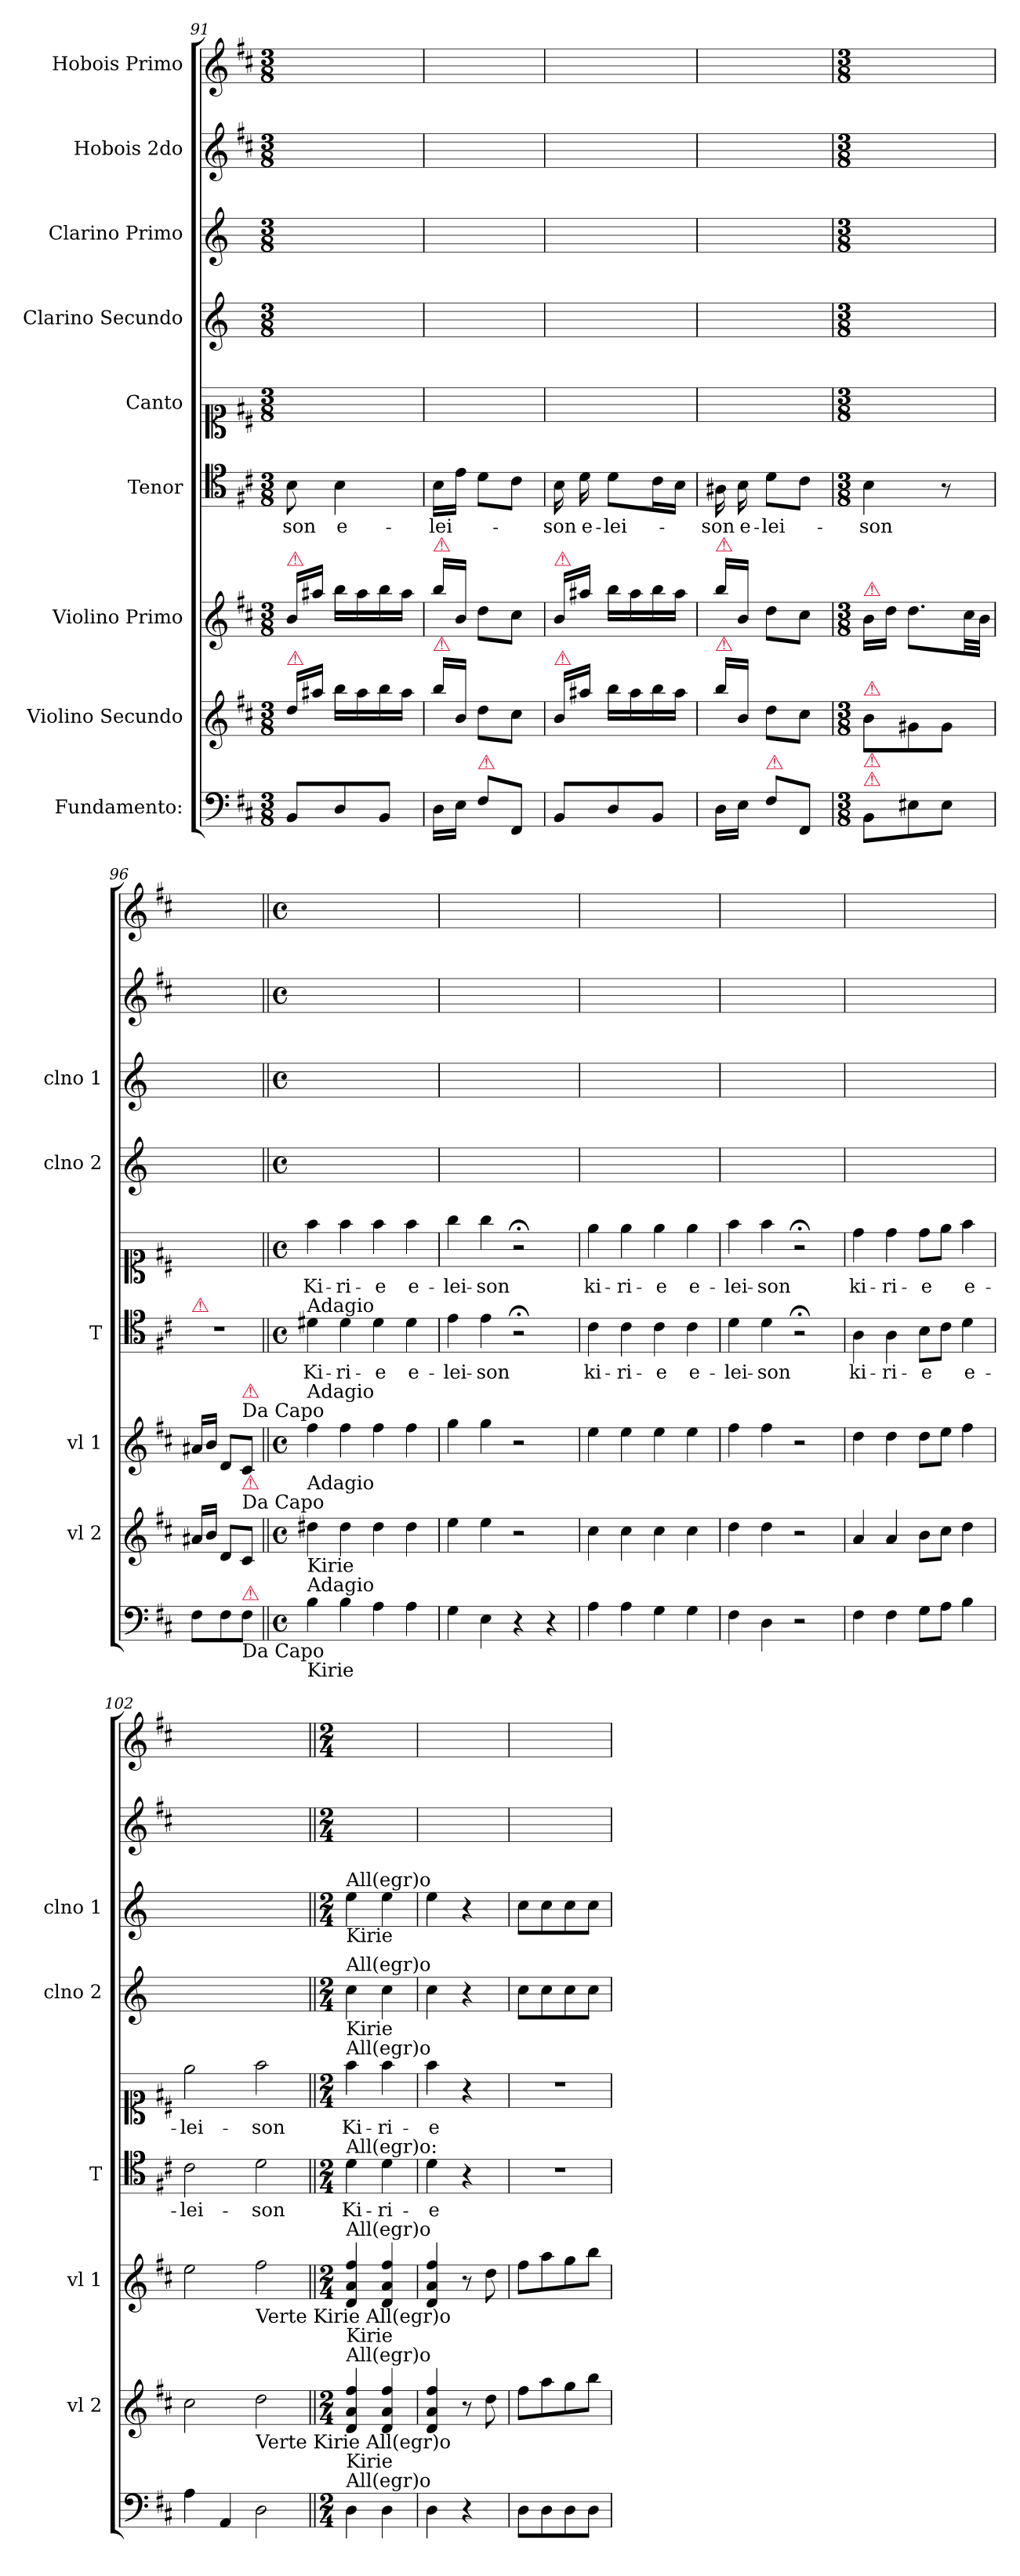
**kern	**kern	**kern	**kern	**text	**kern	**text	**kern	**kern	**kern	**kern
*part9	*part8	*part7	*part6	*part6	*part5	*part5	*part4	*part3	*part2	*part1
*staff9	*staff8	*staff7	*staff6	*staff6	*staff5	*staff5	*staff4	*staff3	*staff2	*staff1
*I"Fundamento:	*I"Violino Secundo	*I"Violino Primo	*I"Tenor	*	*I"Canto	*	*I"Clarino Secundo	*I"Clarino Primo	*I"Hobois 2do	*I"Hobois Primo
*	*I'vl 2	*I'vl 1	*I'T	*	*	*	*I'clno 2	*I'clno 1	*	*
*clefF4	*clefG2	*clefG2	*clefC4	*	*clefC1	*	*clefG2	*clefG2	*clefG2	*clefG2
*	*	*	*	*	*	*	*ITrd-1c-2	*ITrd-1c-2	*	*
*k[f#c#]	*k[f#c#]	*k[f#c#]	*k[f#c#]	*	*k[f#c#]	*	*k[f#c#]	*k[f#c#]	*k[f#c#]	*k[f#c#]
*M3/8	*M3/8	*M3/8	*M3/8	*	*M3/8	*	*M3/8	*M3/8	*M3/8	*M3/8
=91	=91	=91	=91	=91	=91	=91	=91	=91	=91	=91
!	!	!LO:TX:a:color=crimson:t=⚠	!	!	!	!	!	!	!	!
!	!LO:TX:a:color=crimson:t=⚠	!	!	!	!	!	!	!	!	!
8BB/L	16dd/LL	16b/LL	8B\	-son	4.ryy	.	4.ryy	4.ryy	4.ryy	4.ryy
.	16aa#X\JJ	16aa#X\JJ	.	.	.	.	.	.	.	.
8D/	16bb\LL	16bb\LL	4B\	e-	.	.	.	.	.	.
.	16aa#\	16aa#\	.	.	.	.	.	.	.	.
8BB/J	16bb\	16bb\	.	.	.	.	.	.	.	.
.	16aa#\JJ	16aa#\JJ	.	.	.	.	.	.	.	.
=92	=92	=92	=92	=92	=92	=92	=92	=92	=92	=92
!	!	!LO:TX:a:color=crimson:t=⚠	!	!	!	!	!	!	!	!
!	!LO:TX:a:color=crimson:t=⚠	!	!	!	!	!	!	!	!	!
16D\LL	16bb\LL	16bb\LL	16B\LL	-lei-	4.ryy	.	4.ryy	4.ryy	4.ryy	4.ryy
16E\JJ	16b/JJ	16b/JJ	16e\JJ	.	.	.	.	.	.	.
!LO:TX:a:color=crimson:t=⚠	!	!	!	!	!	!	!	!	!	!
8F#\L	8dd\L	8dd\L	8d\L	.	.	.	.	.	.	.
8FF#/J	8cc#\J	8cc#\J	8c#\J	.	.	.	.	.	.	.
=93	=93	=93	=93	=93	=93	=93	=93	=93	=93	=93
!	!	!LO:TX:a:color=crimson:t=⚠	!	!	!	!	!	!	!	!
!	!LO:TX:a:color=crimson:t=⚠	!	!	!	!	!	!	!	!	!
8BB/L	16b/LL	16b/LL	16B\	-son	4.ryy	.	4.ryy	4.ryy	4.ryy	4.ryy
.	16aa#X\JJ	16aa#X\JJ	16d\	e-	.	.	.	.	.	.
8D/	16bb\LL	16bb\LL	8d\L	-lei-	.	.	.	.	.	.
.	16aa#\	16aa#\	.	.	.	.	.	.	.	.
8BB/J	16bb\	16bb\	16c#\L	.	.	.	.	.	.	.
.	16aa#\JJ	16aa#\JJ	16B\JJ	.	.	.	.	.	.	.
=94	=94	=94	=94	=94	=94	=94	=94	=94	=94	=94
!	!	!LO:TX:a:color=crimson:t=⚠	!	!	!	!	!	!	!	!
!	!LO:TX:a:color=crimson:t=⚠	!	!	!	!	!	!	!	!	!
16D\LL	16bb\LL	16bb\LL	16A#X\	-son	4.ryy	.	4.ryy	4.ryy	4.ryy	4.ryy
16E\JJ	16b/JJ	16b/JJ	16B\	e-	.	.	.	.	.	.
!LO:TX:a:color=crimson:t=⚠	!	!	!	!	!	!	!	!	!	!
8F#\L	8dd\L	8dd\L	8d\L	-lei-	.	.	.	.	.	.
8FF#/J	8cc#\J	8cc#\J	8c#\J	.	.	.	.	.	.	.
=95	=95	=95	=95	=95	=95	=95	=95	=95	=95	=95
*M3/8	*M3/8	*M3/8	*M3/8	*	*M3/8	*	*M3/8	*M3/8	*M3/8	*M3/8
!	!	!LO:TX:a:color=crimson:t=⚠	!	!	!	!	!	!	!	!
!	!LO:TX:a:color=crimson:t=⚠	!	!	!	!	!	!	!	!	!
!LO:TX:a:color=crimson:t=⚠	!	!	!	!	!	!	!	!	!	!
!LO:TX:a:color=crimson:t=⚠	!	!	!	!	!	!	!	!	!	!
8BB/L	8b\L	16b\LL	4B\	-son	4.ryy	.	4.ryy	4.ryy	4.ryy	4.ryy
.	.	16dd\JJ	.	.	.	.	.	.	.	.
8E#X\	8g#X\	8.dd\L	.	.	.	.	.	.	.	.
8E#\J	8g#\J	.	8r	.	.	.	.	.	.	.
.	.	32cc#\LL	.	.	.	.	.	.	.	.
.	.	32b\JJJ	.	.	.	.	.	.	.	.
=96	=96	=96	=96	=96	=96	=96	=96	=96	=96	=96
!	!	!	!LO:TX:a:color=crimson:t=⚠	!	!	!	!	!	!	!
8F#\L	16a#X/LL	16a#X/LL	4.r	.	4.ryy	.	4.ryy	4.ryy	4.ryy	4.ryy
.	16b/JJ	16b/JJ	.	.	.	.	.	.	.	.
8F#\	8d/L	8d/L	.	.	.	.	.	.	.	.
!	!	!LO:TX:a:t=Da Capo	!	!	!	!	!	!	!	!
!	!	!LO:TX:a:color=crimson:t=⚠	!	!	!	!	!	!	!	!
!	!LO:TX:a:t=Da Capo	!	!	!	!	!	!	!	!	!
!	!LO:TX:a:color=crimson:t=⚠	!	!	!	!	!	!	!	!	!
!LO:TX:b:t=Da Capo	!	!	!	!	!	!	!	!	!	!
!LO:TX:a:color=crimson:t=⚠	!	!	!	!	!	!	!	!	!	!
8F#\J	8c#/J	8c#/J	.	.	.	.	.	.	.	.
=97||	=97||	=97||	=97||	=97||	=97||	=97||	=97||	=97||	=97||	=97||
*M4/4	*M4/4	*M4/4	*M4/4	*	*M4/4	*	*M4/4	*M4/4	*M4/4	*M4/4
*met(c)	*met(c)	*met(c)	*met(c)	*	*met(c)	*	*met(c)	*met(c)	*met(c)	*met(c)
!	!	!	!LO:TX:a:t=Adagio	!	!	!	!	!	!	!
!	!	!LO:TX:a:t=Adagio	!	!	!	!	!	!	!	!
!	!LO:TX:a:t=Adagio	!	!	!	!	!	!	!	!	!
!	!LO:TX:b:t=Kirie	!	!	!	!	!	!	!	!	!
!LO:TX:a:t=Adagio	!	!	!	!	!	!	!	!	!	!
!LO:TX:b:t=Kirie	!	!	!	!	!	!	!	!	!	!
4B\	4dd#X\	4ff#\	4d#X\	Ki-	4ff#\	Ki-	1ryy	1ryy	1ryy	1ryy
4B\	4dd#\	4ff#\	4d#\	-ri-	4ff#\	-ri-	.	.	.	.
4A\	4dd#\	4ff#\	4d#\	-e	4ff#\	-e	.	.	.	.
4A\	4dd#\	4ff#\	4d#\	e-	4ff#\	e-	.	.	.	.
=98	=98	=98	=98	=98	=98	=98	=98	=98	=98	=98
4G\	4ee\	4gg\	4e\	-lei-	4gg\	-lei-	1ryy	1ryy	1ryy	1ryy
4E\	4ee\	4gg\	4e\	-son	4gg\	-son	.	.	.	.
4r	2r	2r	2r;<	.	2r;<	.	.	.	.	.
4r	.	.	.	.	.	.	.	.	.	.
=99	=99	=99	=99	=99	=99	=99	=99	=99	=99	=99
4A\	4cc#\	4ee\	4c#\	ki-	4ee\	ki-	1ryy	1ryy	1ryy	1ryy
4A\	4cc#\	4ee\	4c#\	-ri-	4ee\	-ri-	.	.	.	.
4G\	4cc#\	4ee\	4c#\	-e	4ee\	-e	.	.	.	.
4G\	4cc#\	4ee\	4c#\	e-	4ee\	e-	.	.	.	.
=100	=100	=100	=100	=100	=100	=100	=100	=100	=100	=100
4F#\	4dd\	4ff#\	4d\	-lei-	4ff#\	-lei-	1ryy	1ryy	1ryy	1ryy
4D\	4dd\	4ff#\	4d\	-son	4ff#\	-son	.	.	.	.
2r	2r	2r	2r;<	.	2r;<	.	.	.	.	.
=101	=101	=101	=101	=101	=101	=101	=101	=101	=101	=101
4F#\	4a/	4dd\	4A\	ki-	4dd\	ki-	1ryy	1ryy	1ryy	1ryy
4F#\	4a/	4dd\	4A\	-ri-	4dd\	-ri-	.	.	.	.
8G\L	8b\L	8dd\L	8B\L	-e	8dd\L	-e	.	.	.	.
8A\J	8cc#\J	8ee\J	8c#\J	.	8ee\J	.	.	.	.	.
4B\	4dd\	4ff#\	4d\	e-	4ff#\	e-	.	.	.	.
=102	=102	=102	=102	=102	=102	=102	=102	=102	=102	=102
4A\	2cc#\	2ee\	2c#\	-lei-	2ee\	-lei-	1ryy	1ryy	1ryy	1ryy
4AA/	.	.	.	.	.	.	.	.	.	.
!	!	!LO:TX:b:t=Verte Kirie All(egr)o	!	!	!	!	!	!	!	!
!	!LO:TX:b:t=Verte Kirie All(egr)o	!	!	!	!	!	!	!	!	!
2D\	2dd\	2ff#\	2d\	-son	2ff#\	-son	.	.	.	.
=103||	=103||	=103||	=103||	=103||	=103||	=103||	=103||	=103||	=103||	=103||
*M2/4	*M2/4	*M2/4	*M2/4	*	*M2/4	*	*M2/4	*M2/4	*M2/4	*M2/4
!	!	!	!	!	!	!	!	!LO:TX:b:t=Kirie	!	!
!	!	!	!	!	!	!	!	!LO:TX:a:t=All(egr)o	!	!
!	!	!	!	!	!	!	!LO:TX:b:t=Kirie	!	!	!
!	!	!	!	!	!	!	!LO:TX:a:t=All(egr)o	!	!	!
!	!	!	!	!	!LO:TX:a:t=All(egr)o	!	!	!	!	!
!	!	!	!LO:TX:a:t=All(egr)o&colon;	!	!	!	!	!	!	!
!	!	!LO:TX:b:t=Kirie	!	!	!	!	!	!	!	!
!	!	!LO:TX:a:t=All(egr)o	!	!	!	!	!	!	!	!
!	!LO:TX:b:t=Kirie	!	!	!	!	!	!	!	!	!
!	!LO:TX:a:t=All(egr)o	!	!	!	!	!	!	!	!	!
!LO:TX:a:t=All(egr)o	!	!	!	!	!	!	!	!	!	!
4D\	4d/ 4a/ 4ff#/	4d/ 4a/ 4ff#/	4d\	Ki-	4ff#\	Ki-	4dd\	4ff#\	2ryy	2ryy
4D\	4d/ 4a/ 4ff#/	4d/ 4a/ 4ff#/	4d\	-ri-	4ff#\	-ri-	4dd\	4ff#\	.	.
=104	=104	=104	=104	=104	=104	=104	=104	=104	=104	=104
4D\	4d/ 4a/ 4ff#/	4d/ 4a/ 4ff#/	4d\	-e	4ff#\	-e	4dd\	4ff#\	2ryy	2ryy
4r	8r	8r	4r	.	4r	.	4r	4r	.	.
.	8dd\	8dd\	.	.	.	.	.	.	.	.
=105	=105	=105	=105	=105	=105	=105	=105	=105	=105	=105
!	!	!	!LO:N:vis=0	!	!LO:N:vis=0	!	!	!	!	!
8D\L	8ff#\L	8ff#\L	2r	.	2r	.	8dd\L	8dd\L	2ryy	2ryy
8D\	8aa\	8aa\	.	.	.	.	8dd\	8dd\	.	.
8D\	8gg\	8gg\	.	.	.	.	8dd\	8dd\	.	.
8D\J	8bb\J	8bb\J	.	.	.	.	8dd\J	8dd\J	.	.
=	=	=	=	=	=	=	=	=	=	=
*-	*-	*-	*-	*-	*-	*-	*-	*-	*-	*-
